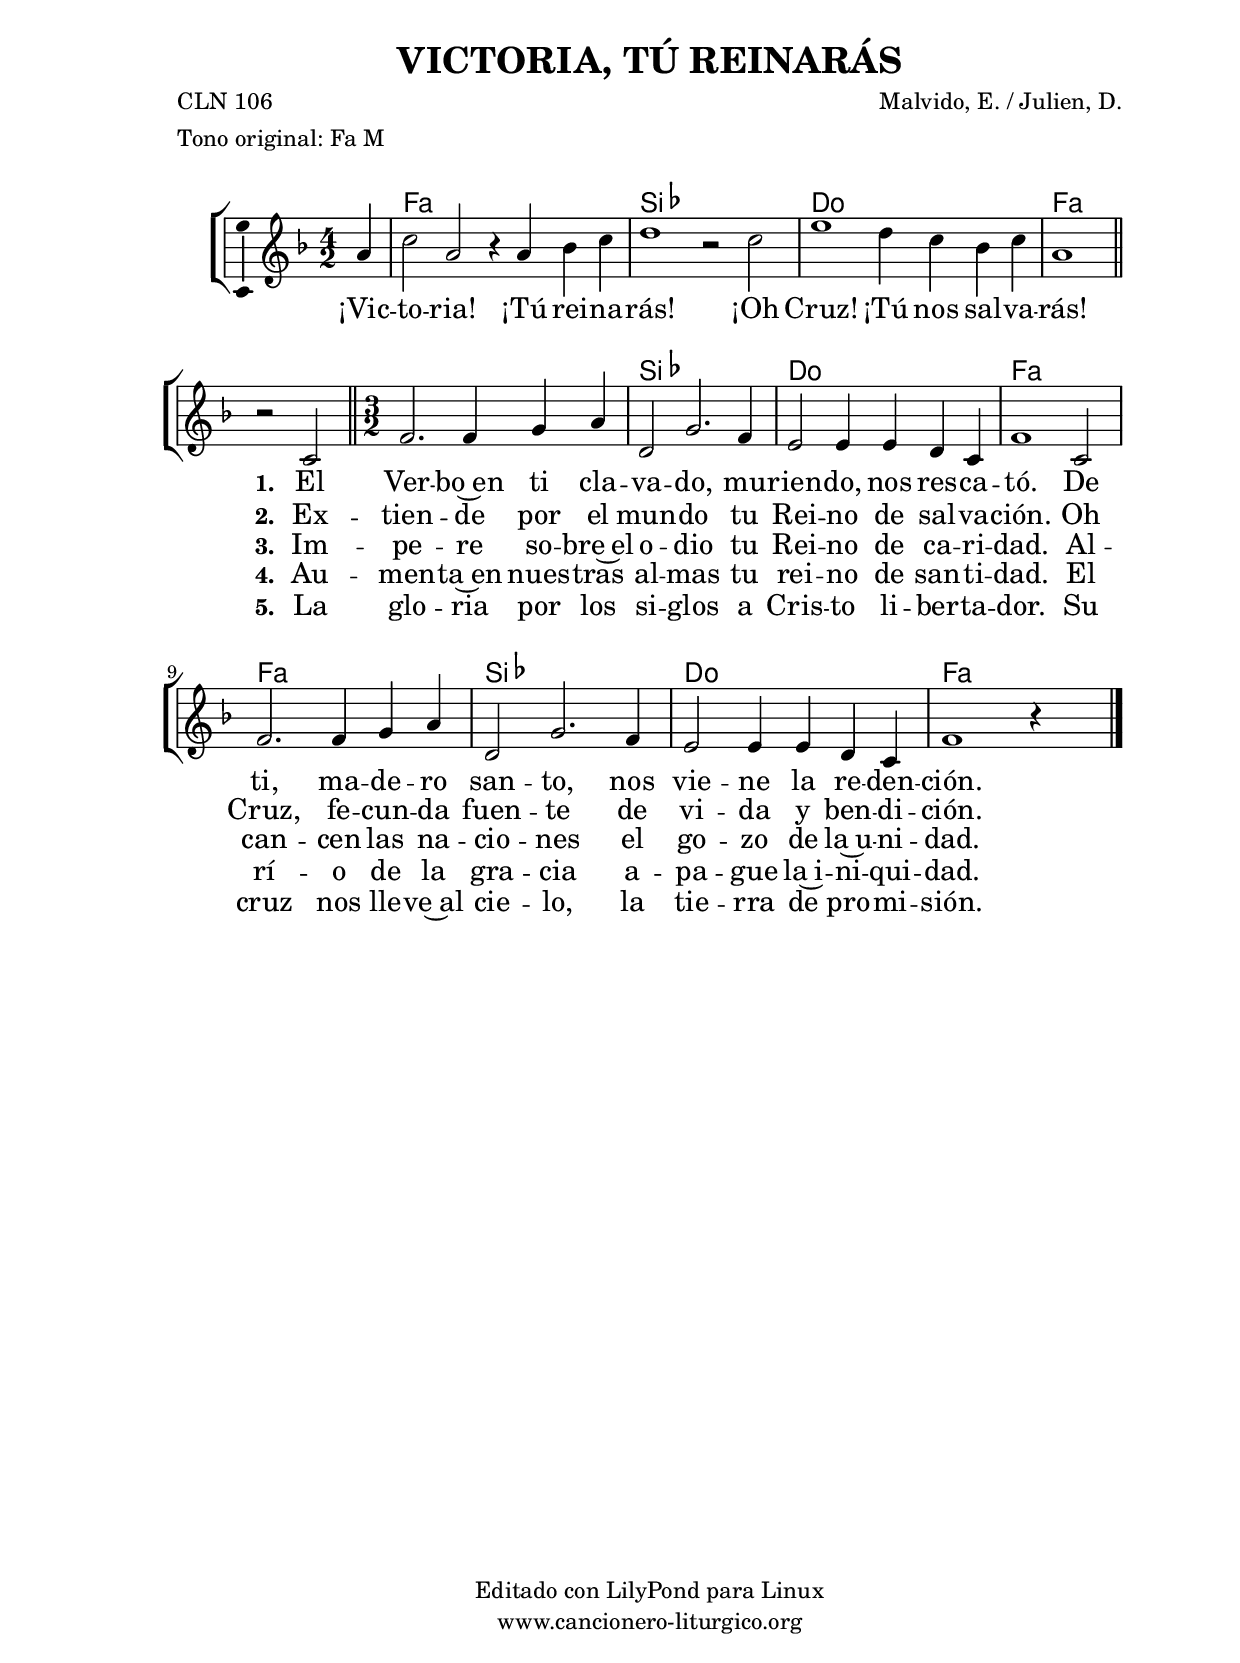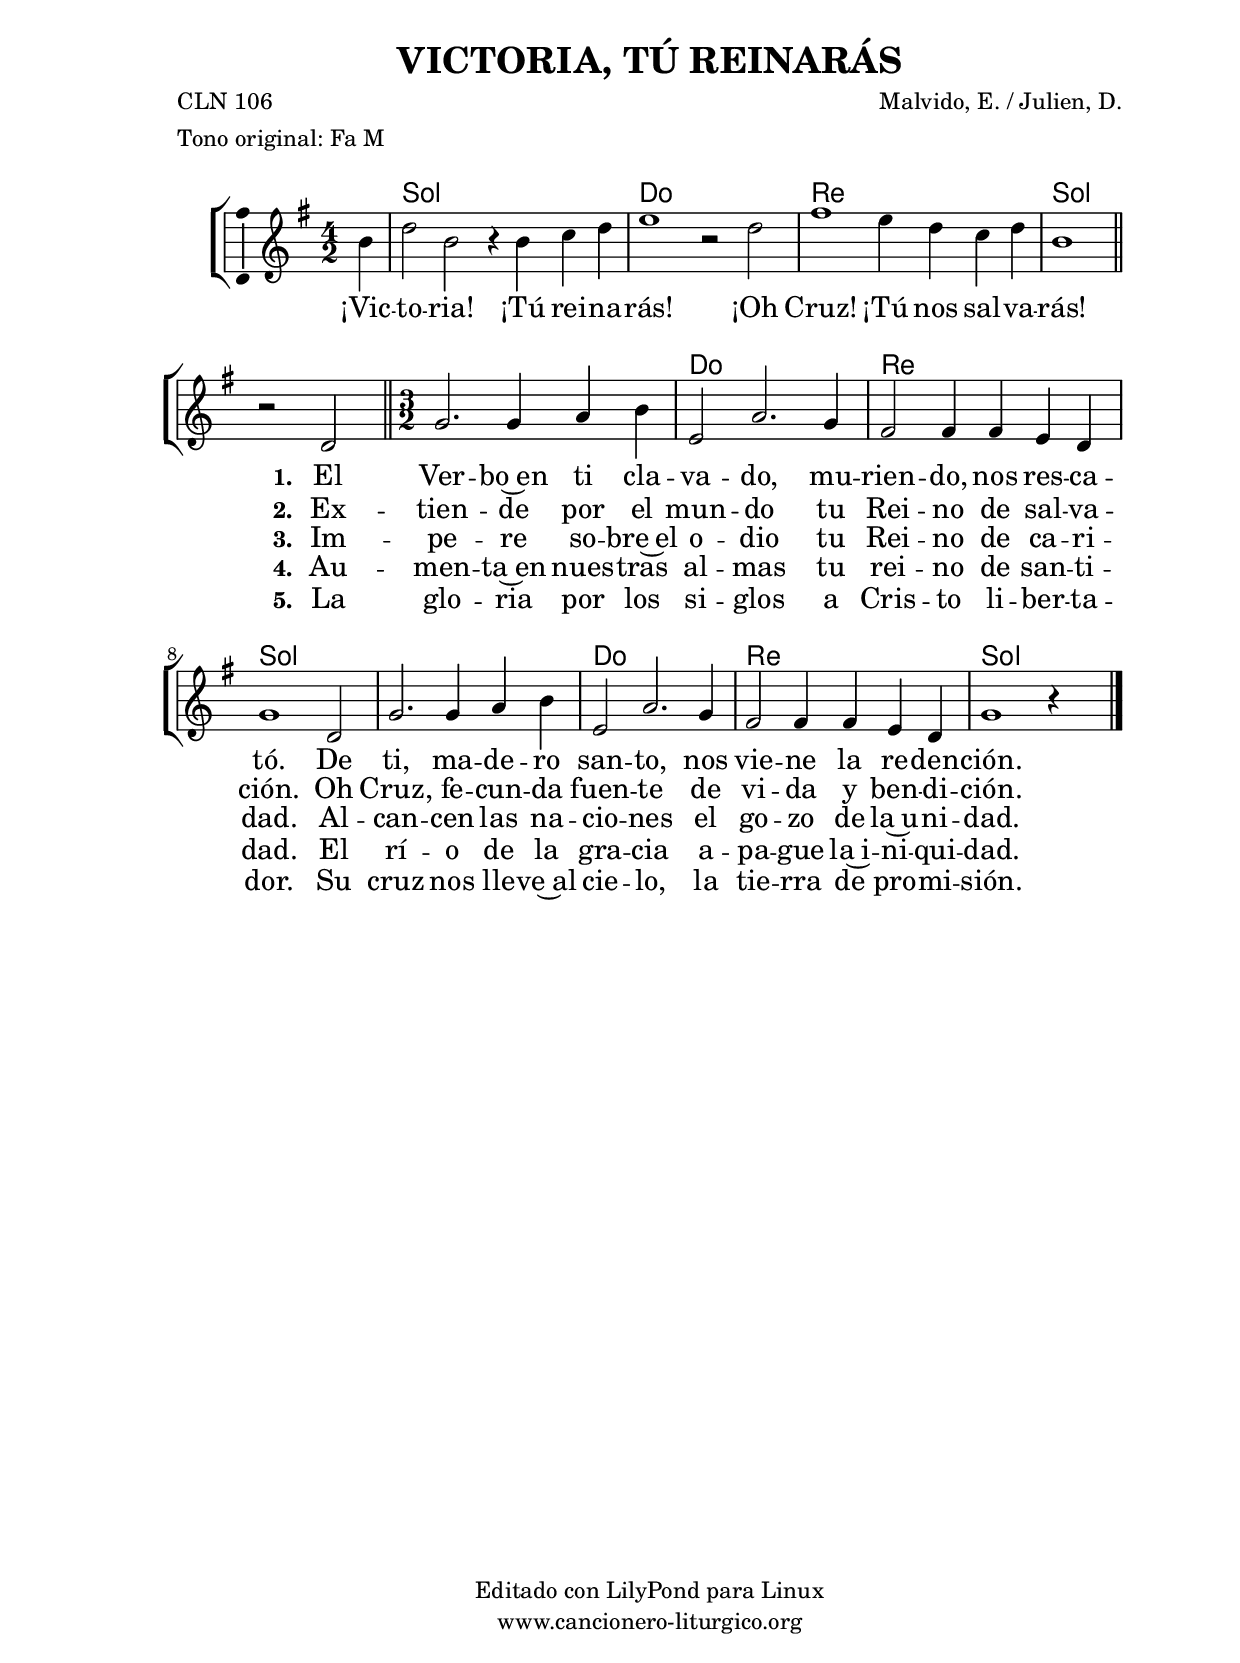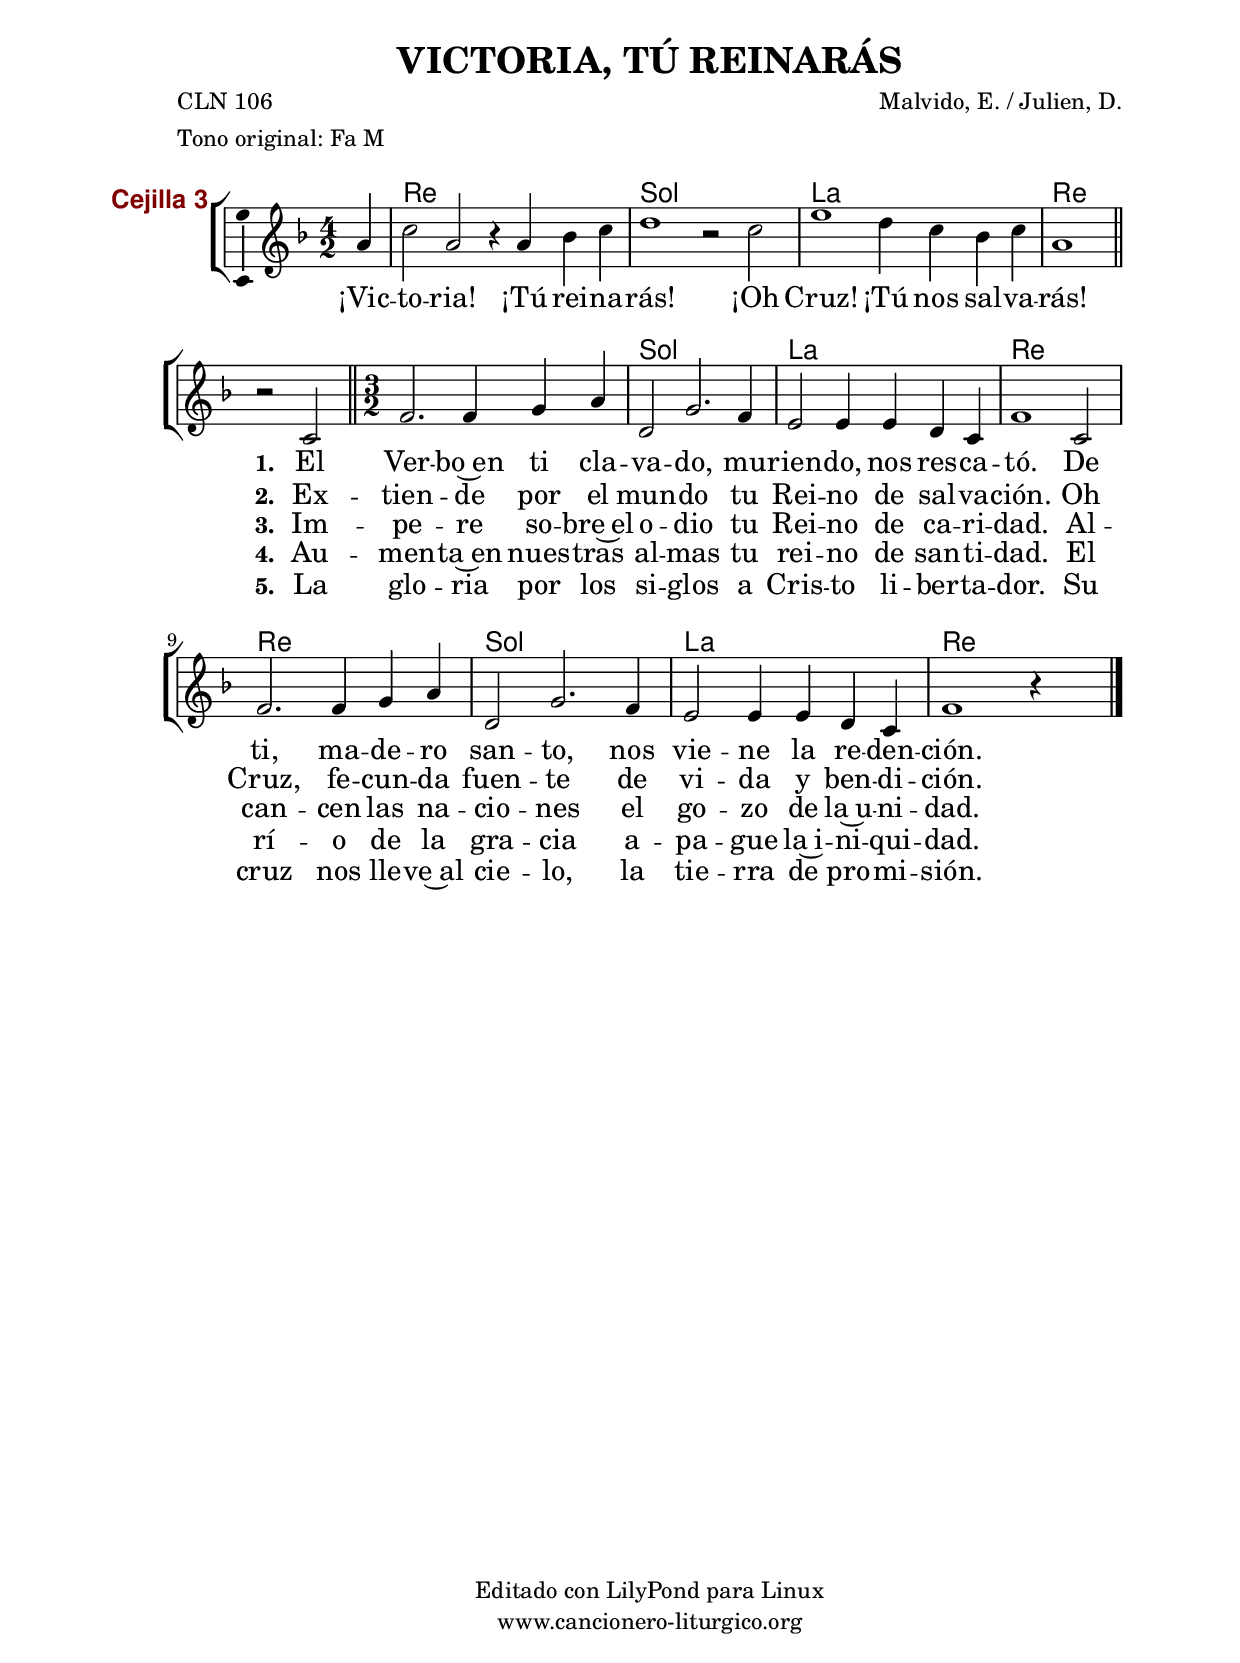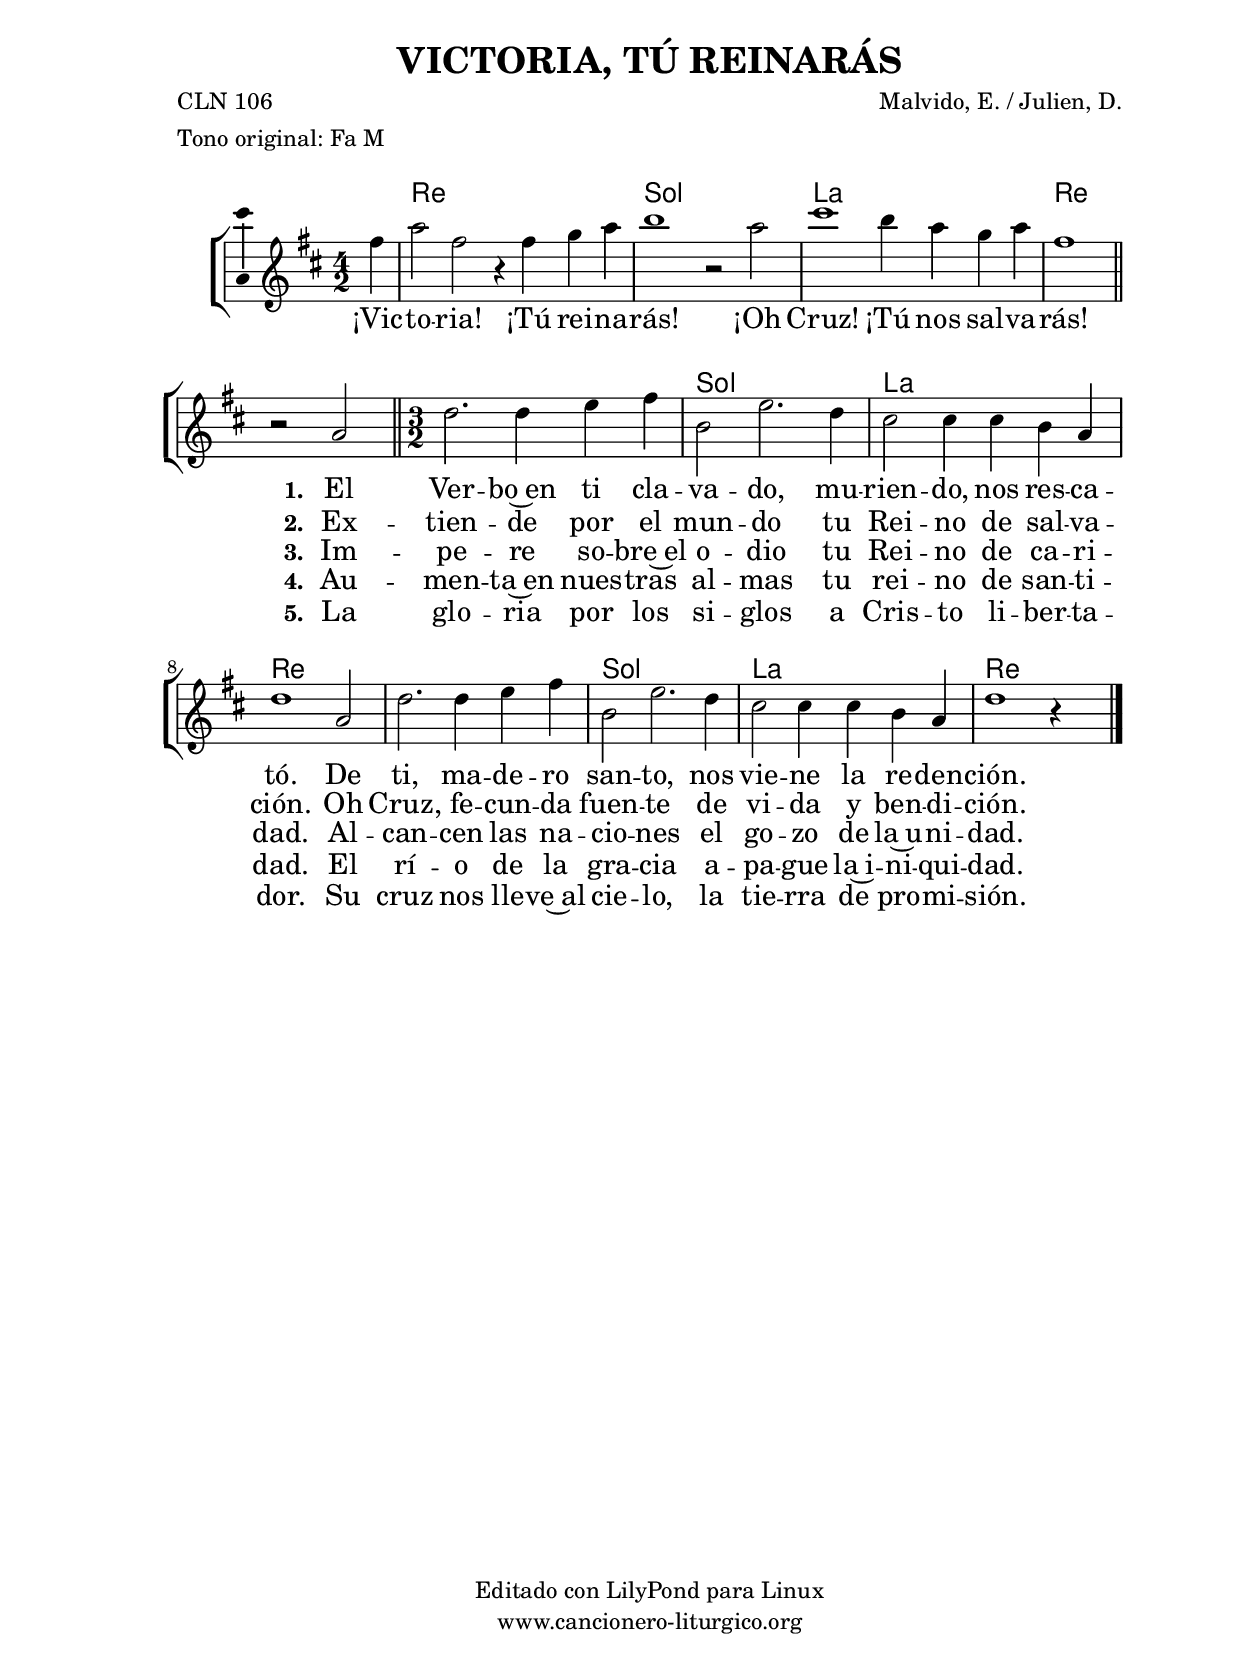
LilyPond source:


italicas=\override LyricText #'font-shape = #'italic

%versión de lilypond para la que se ha escrito esta partitura:
\version "2.16.0"

	%Tamaño papel
	#(set-default-paper-size "a4")
	%Tamaño partitura
	#(set-global-staff-size 20)
	%No responde al pulsar sobre una nota
	#(ly:set-option 'point-and-click #f)

%parámetros del encabezamiento:
\header {
	title = "VICTORIA, TÚ REINARÁS"
	subtitle = ""
	composer = "Malvido, E. / Julien, D."
	poet = "CLN 106"
	meter = "Tono original: Fa M"
	arranger = ""
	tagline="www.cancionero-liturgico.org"
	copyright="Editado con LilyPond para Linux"
	tiempo = "Cuaresma"
	usos = "Comunión"
	letra = ""
	}

%parámetros asociados al papel:
\paper  {
	oddHeaderMarkup = \markup {\fill-line { \on-the-fly #not-first-page \fromproperty #'header:title \on-the-fly #not-first-page \fromproperty #'header:composer }}
	evenHeaderMarkup = \markup {\fill-line { \fromproperty #'header:composer \fromproperty #'header:title }}
	#(set-paper-size "a4")
	print-page-number = ##f
	first-page-number = 1
	print-first-page-number = ##f
%	head-separation = 3.0 \cm
	top-margin = 2.0 \cm
	bottom-margin = 0.5\cm
%%%	bottom-margin = -1.0\cm
	left-margin = 3.0 \cm
	line-width = 16.0 \cm 
	indent = 8\mm
	interscoreline = 2.\mm
	between-system-space = 15\mm
%	para que las partituras no llenen la hoja:
	ragged-bottom = ##t
%	idem para la última hoja:
	ragged-last-bottom = ##f
%	para que las partituras llenen el ancho del papel:
	ragged-last = ##f
	after-title-space = 2.5 \cm
%page-count=1
%system-count=8

	%Flexible Vertical Spacing
%	markup-markup-spacing =
%	#'((basic-distance . 15) (minimum-distance . 15) (padding . 3))
	markup-system-spacing =
	#'((basic-distance . 15) (minimum-distance . 15) (padding . 3))
	system-system-spacing =
	#'((basic-distance . 15) (minimum-distance . 15) (padding . 3))
	score-system-spacing =
	#'((basic-distance . 15) (minimum-distance . 15) (padding . 5))
%	top-system-spacing = % header
%	#'((basic-distance . 8) (minimum-distance . 0) (padding . 0))
%	top-markup-spacing =
%	#'((basic-distance . 20) (minimum-distance . 20) (padding . 0))
	last-bottom-spacing = % footer
	#'((basic-distance . 5) (minimum-distance . 5) (padding . 0))
%	score-markup-spacing =
%	#'((basic-distance . 16) (minimum-distance . 13) (padding . 0))

	}


%parámetros que afectan a toda la partitura:
global =  {
	%clave de sol (G):
	\clef G
	%armadura:
%	\transpose f ees
	\key f \major
	\tempo 4=120
	\set Score.tempoHideNote = ##t
	}


acordes = {
	\italianChords
	\chordmode {
%	\transpose f ees
{

s4
f1 s bes s c s f s

f1. bes c f f bes c f

	}
	}
}



melodia = 
%	\transpose f ees
{
\time 4/2

\relative c''{

\partial4
a4
c2 a r4 a4 bes c
d1 r2 c2
e1 d4 c bes c
a1

\bar "||"
\break

r2 c,2
\bar "||"
\time 3/2
f2. f4 g a
d,2 g2. f4
e2 e4 e d c
f1 c2
f2. f4 g a
d,2 g2. f4
e2 e4 e d c
f1 r4 s4

\bar "|."

}
}


texto = \lyricmode {
¡Vic -- to -- ria! ¡Tú rei -- na -- rás!
¡Oh Cruz! ¡Tú nos sal -- va -- rás!

\set stanza =#"1. " El Ver -- bo~en ti cla -- va -- do,
mu -- rien -- do, nos res -- ca -- tó.
De ti, ma -- de -- ro san -- to,
nos vie -- ne la re -- den -- ción.
}

textodos = \lyricmode {
\skip1 \skip1 \skip1 \skip1
\skip1 \skip1 \skip1 \skip1
\skip1 \skip1 \skip1 \skip1
\skip1 \skip1
\set stanza =#"2. " Ex -- tien -- de por el mun -- do
tu Rei -- no de sal -- va -- ción.
Oh Cruz, fe -- cun -- da fuen -- te
de vi -- da y ben -- di -- ción.
}

textotres = \lyricmode {
\skip1 \skip1 \skip1 \skip1
\skip1 \skip1 \skip1 \skip1
\skip1 \skip1 \skip1 \skip1
\skip1 \skip1
\set stanza =#"3. " Im -- pe -- re so -- bre~el o -- dio
tu Rei -- no de ca -- ri -- dad.
Al -- can -- cen las na -- cio -- nes
el go -- zo de la~u -- ni -- dad.
}

textocuatro = \lyricmode {
\skip1 \skip1 \skip1 \skip1
\skip1 \skip1 \skip1 \skip1
\skip1 \skip1 \skip1 \skip1
\skip1 \skip1
\set stanza =#"4. " Au -- men -- ta~en nues -- tras al -- mas
tu rei -- no de san -- ti -- dad.
El rí -- o de la gra -- cia
a -- pa -- gue la~i -- ni -- qui -- dad.
}

textocinco = \lyricmode {
\skip1 \skip1 \skip1 \skip1
\skip1 \skip1 \skip1 \skip1
\skip1 \skip1 \skip1 \skip1
\skip1 \skip1
\set stanza =#"5. " La glo -- ria por los si -- glos
a Cris -- to li -- ber -- ta -- dor.
Su cruz nos lle -- ve~al cie -- lo,
la tie -- rra de pro -- mi -- sión.
}


acordesStaff = \context ChordNames = acordesStaff <<
	\set chordChanges = ##t
	\acordes
	>>


%%%%%%%%%%%%%%%%%%%%%%%%%%%%%%%%%%% CEJILLA %%%%%%%%%%%%%%%%%%%%%%%%%%%%%%%%%%%
acordescejilla = {
%%%	\override ChordNames.ChordName #'font-size = #-1
%%%	\override ChordNames.ChordName #'font-series = #'bold
	\transpose f d {
		\acordes
		}
	}

acordescejillaStaff = \context ChordNames = acordescejillaStaff <<
	\set Staff.instrumentName = \markup \with-color #darkred \larger \bold \sans "Cejilla 3"
	\set chordChanges = ##t
	\acordescejilla
	>>
%%%%%%%%%%%%%%%%%%%%%%%%%%%%%%%%%%% CEJILLA %%%%%%%%%%%%%%%%%%%%%%%%%%%%%%%%%%%


vozStaff = \context Voice = vozStaff
\with {\consists "Ambitus_engraver"}
<<
%	\set Staff.instrumentName = ""
%	\set Staff.shortInstrumentName = ""
%	\set Staff.midiInstrument = #"clarinet"
%	\set Staff.midiInstrument = #"cello"
	\set Staff.midiInstrument = #"flute"
%	\set Staff.midiInstrument = #"electric guitar (jazz)"
%	\set Staff.midiInstrument = #"english horn"
%	\set Staff.midiInstrument = #"violin"
%	\set Staff.midiInstrument = #"glockenspiel"
	\set Staff.midiMinimumVolume = #0.7
	\set Staff.midiMaximumVolume = #0.9
	\global
	\melodia
	>>


textoStaff = \context Lyrics = textoStaff <<
	\lyricsto vozStaff \texto
	>>

textodosStaff = \context Lyrics = textodosStaff <<
	\lyricsto vozStaff \textodos
	>>

textotresStaff = \context Lyrics = textotresStaff <<
	\lyricsto vozStaff \textotres
	>>

textocuatroStaff = \context Lyrics = textocuatroStaff <<
	\lyricsto vozStaff \textocuatro
	>>

textocincoStaff = \context Lyrics = textocincoStaff <<
	\lyricsto vozStaff \textocinco
	>>


\book {
	\score {
		\context ChoirStaff {
			\override StaffGroup.SystemStartBracket #'collapse-height = #1
			\override Score.SystemStartBar #'collapse-height = #1
			<<
			\acordesStaff
			\vozStaff
			\textoStaff
			\textodosStaff
			\textotresStaff
			\textocuatroStaff
			\textocincoStaff
			>>
			}
		\layout {
	    		\context {
				\Lyrics
				\override LyricText #'font-size = #2
				}
	   		 \context {
				\Score
				\override StaffSymbol #'staff-space = #(magstep +3)
				}
			}
		}
	\score {
		\unfoldRepeats
		\context ChoirStaff {
			<<
			\acordesStaff
			\vozStaff
			>>
			}
		\midi {
	  		\context {
	  			\Score
				tempoWholesPerMinute = #(ly:make-moment 70 4)
				}
			}
		}
	}


%Partitura para guitarra
#(define output-suffix "G")
\book {
	\score {
		\context ChoirStaff {
			\override StaffGroup.SystemStartBracket #'collapse-height = #1
			\override Score.SystemStartBar #'collapse-height = #1
			<<
			\acordescejillaStaff
			\vozStaff
			\textoStaff
			\textodosStaff
			\textotresStaff
			\textocuatroStaff
			\textocincoStaff
			>>
			}
		\layout {
%%%%%%%%%%%%%%%%%%%%%%%%%%%%%%%%%%% CEJILLA %%%%%%%%%%%%%%%%%%%%%%%%%%%%%%%%%%%
			\context {
				\ChordNames \consists Instrument_name_engraver
				}
%%%%%%%%%%%%%%%%%%%%%%%%%%%%%%%%%%% CEJILLA %%%%%%%%%%%%%%%%%%%%%%%%%%%%%%%%%%%
	    		\context {
				\Lyrics
				\override LyricText #'font-size = #2
				}
	   		 \context {
				\Score
				\override StaffSymbol #'staff-space = #(magstep +3)
				}
			}
		}
	}


#(define output-suffix "C")
\book {
	\score {
		\context ChoirStaff {
			\override StaffGroup.SystemStartBracket #'collapse-height = #1
			\override Score.SystemStartBar #'collapse-height = #1
\transpose c d
			<<
			\acordesStaff
			\vozStaff
			\textoStaff
			\textodosStaff
			\textotresStaff
			\textocuatroStaff
			\textocincoStaff
			>>
			}
		\layout {
	    		\context {
				\Lyrics
				\override LyricText #'font-size = #2
				}
	   		 \context {
				\Score
				\override StaffSymbol #'staff-space = #(magstep +3)
				}
			}
		}
	}


#(define output-suffix "S")
\book {
	\score {
		\context ChoirStaff {
			\override StaffGroup.SystemStartBracket #'collapse-height = #1
			\override Score.SystemStartBar #'collapse-height = #1
\transpose c a
			<<
			\acordesStaff
			\vozStaff
			\textoStaff
			\textodosStaff
			\textotresStaff
			\textocuatroStaff
			\textocincoStaff
			>>
			}
		\layout {
	    		\context {
				\Lyrics
				\override LyricText #'font-size = #2
				}
	   		 \context {
				\Score
				\override StaffSymbol #'staff-space = #(magstep +3)
				}
			}
		}
	}


